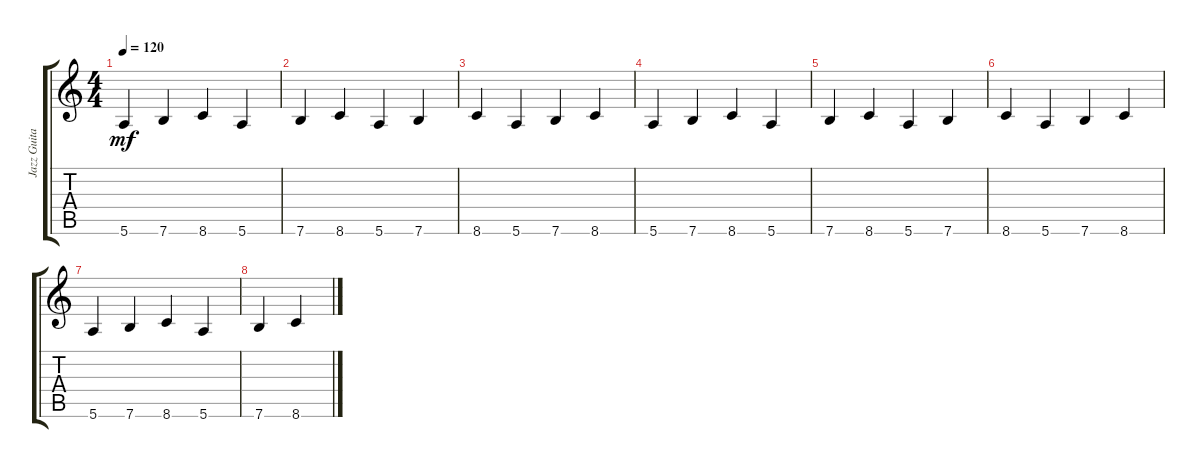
\track ("Jazz Guitar" "Jazz Guita") {instrument electricguitarjazz}
\staff {score tabs}
\tuning (E4 B3 G3 D3 A2 E2) {hide}
\ts (4 4)
\tempo 120
\clef g2
\ks c
5.6.4{dy mf instrument electricguitarjazz} 7.6.4 8.6.4 5.6.4 |
7.6.4 8.6.4 5.6.4 7.6.4 |
8.6.4 5.6.4 7.6.4 8.6.4 |
5.6.4 7.6.4 8.6.4 5.6.4 |
7.6.4 8.6.4 5.6.4 7.6.4 |
8.6.4 5.6.4 7.6.4 8.6.4 |
5.6.4 7.6.4 8.6.4 5.6.4 |
7.6.4 8.6.4
